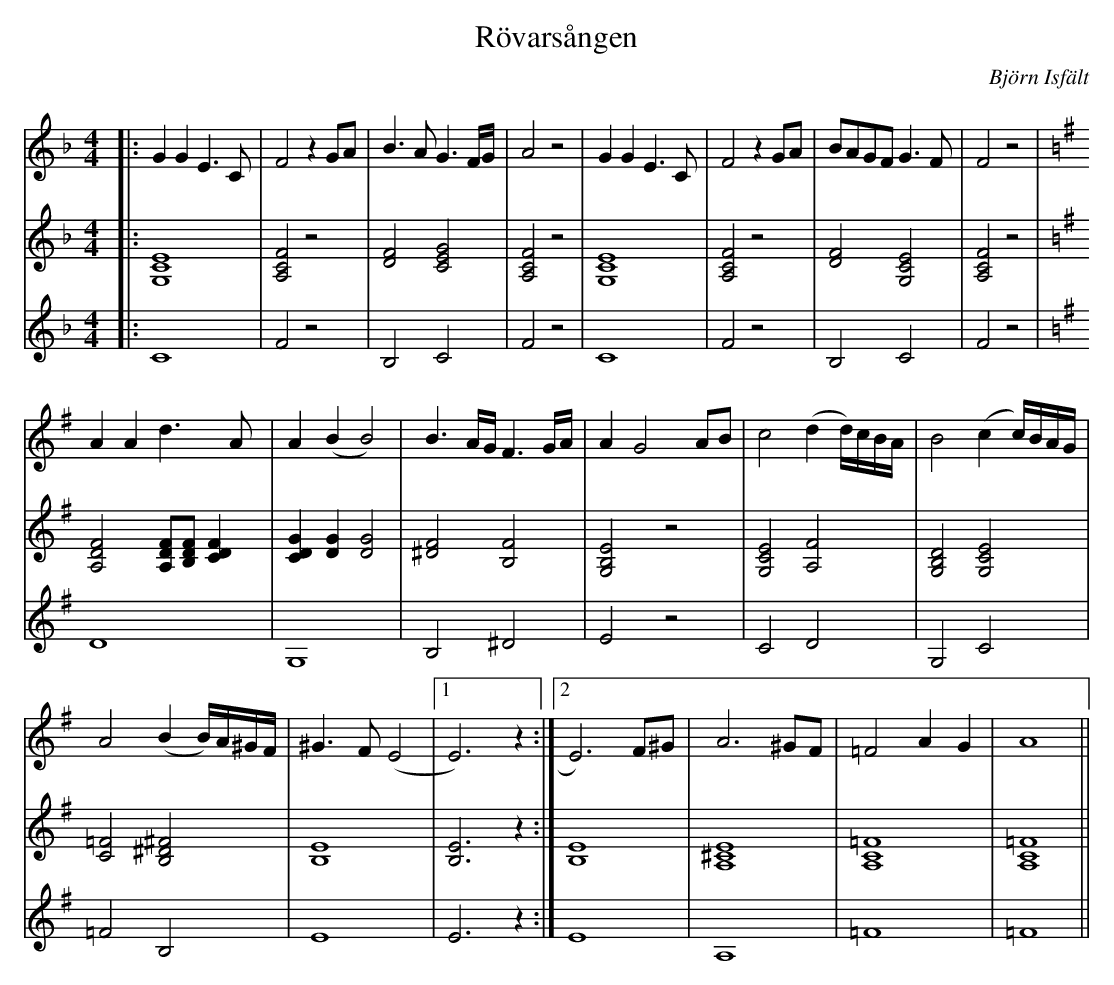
X:1
T: Rövarsången
O: Björn Isfält
K: F
M: 4/4
L: 1/8
V: 1
|: G2G2E3C | F4z2GA | B3AG3F/G/ | A4z4 | G2G2E3C | F4z2GA | BAGF G3F | F4z4 |
K: G
A2A2d3A | A2(B2B4) | B3A/G/F3G/A/ | A2G4 AB | c4(d2d/)c/B/A/ | B4(c2c/)B/A/G/ |
A4(B2B/)A/^G/F/ | ^G3F(E4 |1 E6)z2 :|2 E6)F^G | A6^GF | =F4A2G2 | A8 ||
V: 2
|: [E8C8G,8] | [F4C4A,4]z4 | [F4D4][G4E4C4] | [F4C4A,4]z4 | [E8C8G,8] | [F4C4A,4]z4 | [F4D4][G,4E4C4] | [F4C4A,4]z4 |
K: G
[F4A,4D4][FA,D][FB,D][F2C2D2] | [G2C2D2][G2D2][G4D4] | [F4^D4][F4B,4] | [E4B,4G,4]z4 | [E4C4G,4][F4A,4] | [G,4D4B,4][G,4E4C4] |
[=F4C4][^F4B,4^D4] | [E8B,8] | [E6B,6]z2 :| [E8B,8] | [E8^C8A,8] | [=F8C8A,8] | [=F8A,8C8] ||
V: 3
|: C8 | F4z4 | B,4C4 | F4z4 | C8 | F4z4 | B,4C4 | F4z4 |
K: G
D8 | G,8 | B,4^D4 | E4z4 | C4D4 | G,4C4 |
=F4B,4 | E8 | E6z2 :| E8 | A,8 | =F8 | =F8 ||
